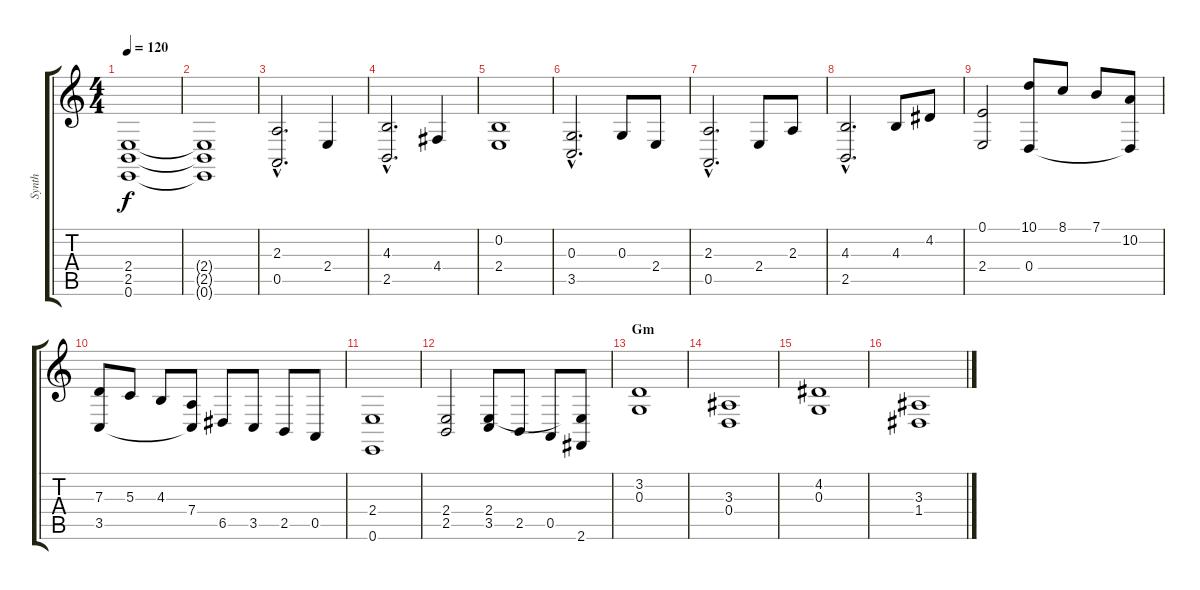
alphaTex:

\track ("Synth" "Synth") {instrument stringensemble1}
\staff {score tabs}
\tuning (E4 B3 G3 D3 A2 E2) {hide}
\ts (4 4)
\tempo 120
\clef g2
\ks c
(2.4 2.5 0.6).1{dy f} |
(2.4{t} 2.5{t} 0.6{t}).1 |
(2.3{hac} 0.5{hac}).2{d} 2.4.4 |
(4.3 2.5{hac}).2{d} 4.4.4 |
(0.2 2.4).1 |
(0.3{hac} 3.5{hac}).2{d} 0.3.8 2.4.8 |
(2.3{hac} 0.5{hac}).2{d} 2.4.8 2.3.8 |
(4.3 2.5{hac}).2{d} 4.3.8 4.2.8 |
(0.1 2.4).2 (10.1 0.4).8 8.1.8 7.1.8 (10.2 0.4{t}).8 |
(7.3 3.5).8 5.3.8 4.3.8 (7.4 3.5{t}).8 6.5.8 3.5.8 2.5.8 0.5.8 |
(2.4 0.6).1 |
(2.4 2.5).2 (2.4 3.5).8 2.5.8 0.5.8 (2.4{t} 2.6).8 |
\section ("" "Gm")
(3.2 0.3).1 |
(3.3 0.4).1 |
(4.2 0.3).1 |
(3.3 1.4).1
